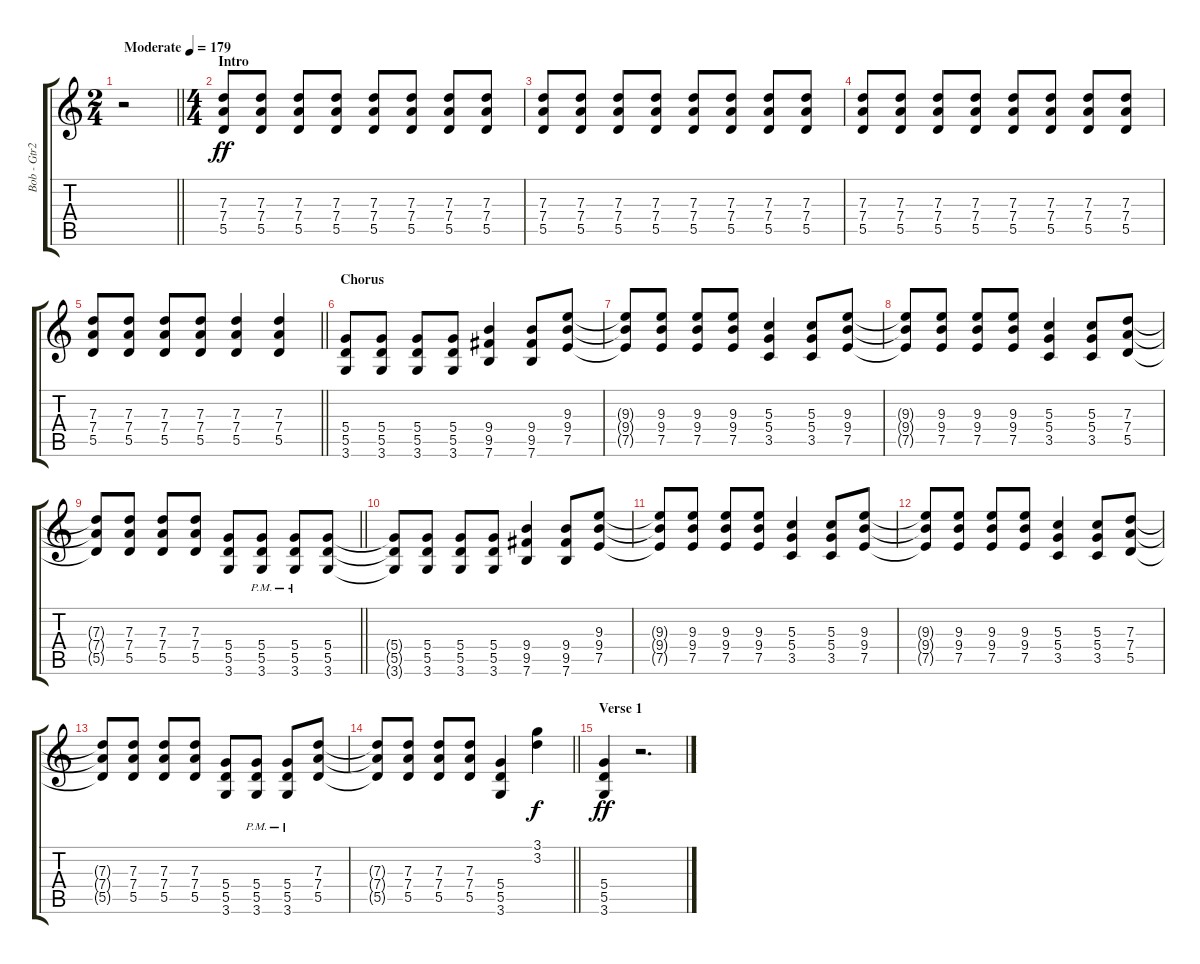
\track ("Bob - Gtr2" "Bob - Gtr2") {instrument overdrivenguitar}
\staff {score tabs}
\tuning (E4 B3 G3 D3 A2 E2) {hide}
\ts (2 4)
\tempo (179 "Moderate")
\clef g2
\barLineRight lightlight
\ks c
r.2{dy ff instrument overdrivenguitar} |
\ts (4 4)
\section ("" "Intro")
(7.3 7.4 5.5).8 (7.3 7.4 5.5).8 (7.3 7.4 5.5).8 (7.3 7.4 5.5).8 (7.3 7.4 5.5).8 (7.3 7.4 5.5).8 (7.3 7.4 5.5).8 (7.3 7.4 5.5).8 |
(7.3 7.4 5.5).8 (7.3 7.4 5.5).8 (7.3 7.4 5.5).8 (7.3 7.4 5.5).8 (7.3 7.4 5.5).8 (7.3 7.4 5.5).8 (7.3 7.4 5.5).8 (7.3 7.4 5.5).8 |
(7.3 7.4 5.5).8 (7.3 7.4 5.5).8 (7.3 7.4 5.5).8 (7.3 7.4 5.5).8 (7.3 7.4 5.5).8 (7.3 7.4 5.5).8 (7.3 7.4 5.5).8 (7.3 7.4 5.5).8 |
\barLineRight lightlight
(7.3 7.4 5.5).8 (7.3 7.4 5.5).8 (7.3 7.4 5.5).8 (7.3 7.4 5.5).8 (7.3 7.4 5.5).4 (7.3 7.4 5.5).4 |
\section ("" "Chorus")
(5.4 5.5 3.6).8 (5.4 5.5 3.6).8 (5.4 5.5 3.6).8 (5.4 5.5 3.6).8 (9.4 9.5 7.6).4 (9.4 9.5 7.6).8 (9.3 9.4 7.5).8 |
(9.3{t} 9.4{t} 7.5{t}).8 (9.3 9.4 7.5).8 (9.3 9.4 7.5).8 (9.3 9.4 7.5).8 (5.3 5.4 3.5).4 (5.3 5.4 3.5).8 (9.3 9.4 7.5).8 |
(9.3{t} 9.4{t} 7.5{t}).8 (9.3 9.4 7.5).8 (9.3 9.4 7.5).8 (9.3 9.4 7.5).8 (5.3 5.4 3.5).4 (5.3 5.4 3.5).8 (7.3 7.4 5.5).8 |
\barLineRight lightlight
(7.3{t} 7.4{t} 5.5{t}).8 (7.3 7.4 5.5).8 (7.3 7.4 5.5).8 (7.3 7.4 5.5).8 (5.4 5.5 3.6).8 (5.4{pm} 5.5{pm} 3.6{pm}).8 (5.4{pm} 5.5{pm} 3.6{pm}).8 (5.4 5.5 3.6).8 |
(5.4{t} 5.5{t} 3.6{t}).8 (5.4 5.5 3.6).8 (5.4 5.5 3.6).8 (5.4 5.5 3.6).8 (9.4 9.5 7.6).4 (9.4 9.5 7.6).8 (9.3 9.4 7.5).8 |
(9.3{t} 9.4{t} 7.5{t}).8 (9.3 9.4 7.5).8 (9.3 9.4 7.5).8 (9.3 9.4 7.5).8 (5.3 5.4 3.5).4 (5.3 5.4 3.5).8 (9.3 9.4 7.5).8 |
(9.3{t} 9.4{t} 7.5{t}).8 (9.3 9.4 7.5).8 (9.3 9.4 7.5).8 (9.3 9.4 7.5).8 (5.3 5.4 3.5).4 (5.3 5.4 3.5).8 (7.3 7.4 5.5).8 |
(7.3{t} 7.4{t} 5.5{t}).8 (7.3 7.4 5.5).8 (7.3 7.4 5.5).8 (7.3 7.4 5.5).8 (5.4 5.5 3.6).8 (5.4{pm} 5.5{pm} 3.6{pm}).8 (5.4{pm} 5.5{pm} 3.6{pm}).8 (7.3 7.4 5.5).8 |
\barLineRight lightlight
(7.3{t} 7.4{t} 5.5{t}).8 (7.3 7.4 5.5).8 (7.3 7.4 5.5).8 (7.3 7.4 5.5).8 (5.4 5.5 3.6).4 (3.1 3.2).4{dy f} |
\section ("" "Verse 1")
(5.4 5.5 3.6).4{dy ff} r.2{d}
